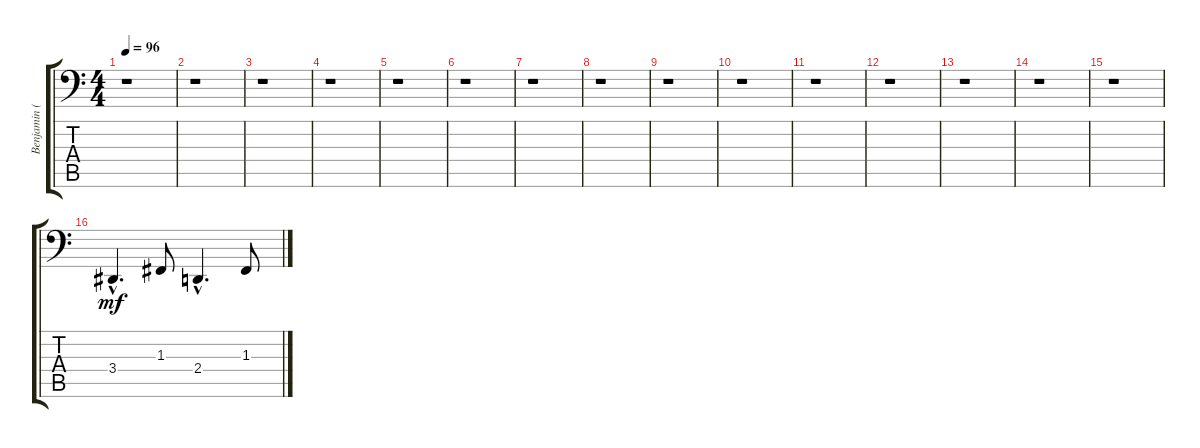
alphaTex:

\track ("Benjamin (KeybLow)" "Benjamin (") {instrument churchorgan}
\staff {score tabs}
\tuning (D3 A2 F2 C2 G1 D1) {hide}
\ts (4 4)
\tempo 96
\clef f4
\ks c
r.1{dy mf} |
r.1 |
r.1 |
r.1 |
r.1 |
r.1 |
r.1 |
r.1 |
r.1 |
r.1 |
r.1 |
r.1 |
r.1 |
r.1 |
r.1 |
3.4{hac}.4{d} 1.3.8 2.4{hac}.4{d} 1.3.8
